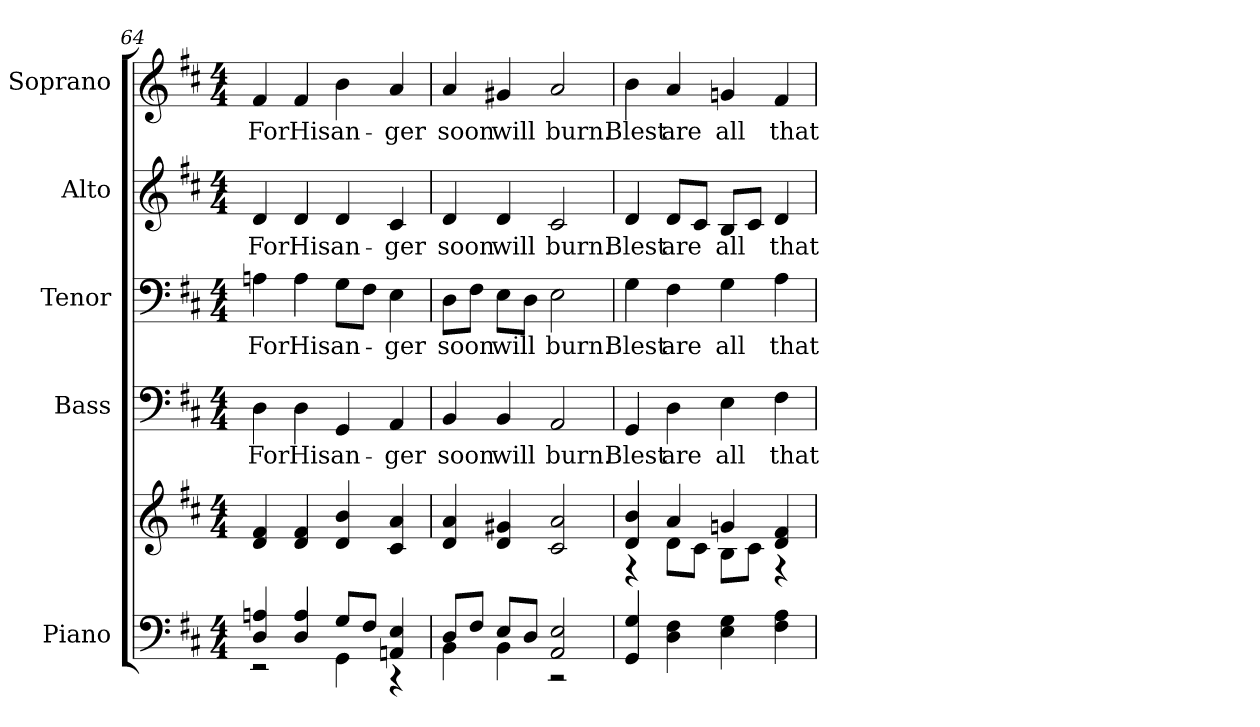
**kern	**kern	**kern	**text	**kern	**text	**kern	**text	**kern	**text
*part5	*part5	*part4	*part4	*part3	*part3	*part2	*part2	*part1	*part1
*staff6	*staff5	*staff4	*staff4	*staff3	*staff3	*staff2	*staff2	*staff1	*staff1
*I"Piano	*	*I"Bass	*	*I"Tenor	*	*I"Alto	*	*I"Soprano	*
*I'Pno.	*	*I'B.	*	*	*	*I'A.	*	*I'S.	*
!!LO:PB:g=z
*clefF4	*clefG2	*clefF4	*	*clefF4	*	*clefG2	*	*clefG2	*
*k[f#c#]	*k[f#c#]	*k[f#c#]	*	*k[f#c#]	*	*k[f#c#]	*	*k[f#c#]	*
*D:	*D:	*D:	*	*D:	*	*D:	*	*D:	*
*M4/4	*M4/4	*M4/4	*	*M4/4	*	*M4/4	*	*M4/4	*
=64	=64	=64	=64	=64	=64	=64	=64	=64	=64
*^	*	*	*	*	*	*	*	*	*
!	!	!	!	!LO:LY:b:color=#000000	!	!	!	!	!	!
!	!	!	!	!	!	!LO:LY:b:color=#000000	!	!	!	!
!	!	!	!	!	!	!	!	!LO:LY:b:color=#000000	!	!
!	!	!	!	!	!	!	!	!	!	!LO:LY:b:color=#000000
4Di/ 4Ani	2r	4di/ 4f#i	4Di\	For	4Ani\	For	4di/	For	4f#i/	For
!	!	!	!	!LO:LY:b:color=#000000	!	!	!	!	!	!
!	!	!	!	!	!	!LO:LY:b:color=#000000	!	!	!	!
!	!	!	!	!	!	!	!	!LO:LY:b:color=#000000	!	!
!	!	!	!	!	!	!	!	!	!	!LO:LY:b:color=#000000
4Di/ 4Ai	.	4di/ 4f#i	4Di\	His	4Ai\	His	4di/	His	4f#i/	His
!	!	!	!	!LO:LY:b:color=#000000	!	!	!	!	!	!
!	!	!	!	!	!	!LO:LY:b:color=#000000	!	!	!	!
!	!	!	!	!	!	!	!	!LO:LY:b:color=#000000	!	!
!	!	!	!	!	!	!	!	!	!	!LO:LY:b:color=#000000
8Gi/L	4GGi\	4di/ 4bi	4GGi/	an-	8Gi\L	an-	4di/	an-	4bi\	an-
8F#i/J	.	.	.	.	8F#i\J	.	.	.	.	.
!	!	!	!	!LO:LY:b:color=#000000	!	!	!	!	!	!
!	!	!	!	!	!	!LO:LY:b:color=#000000	!	!	!	!
!	!	!	!	!	!	!	!	!LO:LY:b:color=#000000	!	!
!	!	!	!	!	!	!	!	!	!	!LO:LY:b:color=#000000
4AAni/ 4Ei	4r	4c#i/ 4ai	4AAi/	-ger	4Ei\	-ger	4c#i/	-ger	4ai/	-ger
=65	=65	=65	=65	=65	=65	=65	=65	=65	=65	=65
!	!	!	!	!LO:LY:b:color=#000000	!	!	!	!	!	!
!	!	!	!	!	!	!LO:LY:b:color=#000000	!	!	!	!
!	!	!	!	!	!	!	!	!LO:LY:b:color=#000000	!	!
!	!	!	!	!	!	!	!	!	!	!LO:LY:b:color=#000000
8Di/L	4BBi\	4di/ 4ai	4BBi/	soon	8Di\L	soon	4di/	soon	4ai/	soon
8F#i/J	.	.	.	.	8F#i\J	.	.	.	.	.
!	!	!	!	!LO:LY:b:color=#000000	!	!	!	!	!	!
!	!	!	!	!	!	!LO:LY:b:color=#000000	!	!	!	!
!	!	!	!	!	!	!	!	!LO:LY:b:color=#000000	!	!
!	!	!	!	!	!	!	!	!	!	!LO:LY:b:color=#000000
8Ei/L	4BBi\	4di/ 4g#Xi	4BBi/	will	8Ei\L	will	4di/	will	4g#Xi/	will
8Di/J	.	.	.	.	8Di\J	.	.	.	.	.
!	!	!	!	!LO:LY:b:color=#000000	!	!	!	!	!	!
!	!	!	!	!	!	!LO:LY:b:color=#000000	!	!	!	!
!	!	!	!	!	!	!	!	!LO:LY:b:color=#000000	!	!
!	!	!	!	!	!	!	!	!	!	!LO:LY:b:color=#000000
2AAi/ 2Ei	2r	2c#i/ 2ai	2AAi/	burn.	2Ei\	burn.	2c#i/	burn.	2ai/	burn.
*v	*v	*	*	*	*	*	*	*	*	*
!!LO:PB:g=z
=66	=66	=66	=66	=66	=66	=66	=66	=66	=66
*	*^	*	*	*	*	*	*	*	*
*^	*	*	*	*	*	*	*	*	*	*
!	!	!	!	!	!LO:LY:b:color=#000000	!	!	!	!	!	!
*v	*v	*	*	*	*	*	*	*	*	*	*
*^	*	*	*	*	*	*	*	*	*	*
!	!	!	!	!	!	!	!LO:LY:b:color=#000000	!	!	!	!
*v	*v	*	*	*	*	*	*	*	*	*	*
*^	*	*	*	*	*	*	*	*	*	*
!	!	!	!	!	!	!	!	!	!LO:LY:b:color=#000000	!	!
*v	*v	*	*	*	*	*	*	*	*	*	*
*^	*	*	*	*	*	*	*	*	*	*
!	!	!	!	!	!	!	!	!	!	!	!LO:LY:b:color=#000000
*v	*v	*	*	*	*	*	*	*	*	*	*
4GGi/ 4Gi	4di/ 4bi	4r	4GGi/	Blest	4Gi\	Blest	4di/	Blest	4bi\	Blest
!	!	!	!	!LO:LY:b:color=#000000	!	!	!	!	!	!
!	!	!	!	!	!	!LO:LY:b:color=#000000	!	!	!	!
!	!	!	!	!	!	!	!	!LO:LY:b:color=#000000	!	!
!	!	!	!	!	!	!	!	!	!	!LO:LY:b:color=#000000
4Di\ 4F#i	4ai/	8di\L	4Di\	are	4F#i\	are	8di/L	are	4ai/	are
.	.	8c#i\J	.	.	.	.	8c#i/J	.	.	.
!	!	!	!	!LO:LY:b:color=#000000	!	!	!	!	!	!
!	!	!	!	!	!	!LO:LY:b:color=#000000	!	!	!	!
!	!	!	!	!	!	!	!	!LO:LY:b:color=#000000	!	!
!	!	!	!	!	!	!	!	!	!	!LO:LY:b:color=#000000
4Ei\ 4Gi	4gni/	8Bi\L	4Ei\	all	4Gi\	all	8Bi/L	all	4gni/	all
.	.	8c#i\J	.	.	.	.	8c#i/J	.	.	.
!	!	!	!	!LO:LY:b:color=#000000	!	!	!	!	!	!
!	!	!	!	!	!	!LO:LY:b:color=#000000	!	!	!	!
!	!	!	!	!	!	!	!	!LO:LY:b:color=#000000	!	!
!	!	!	!	!	!	!	!	!	!	!LO:LY:b:color=#000000
4F#i\ 4Ai	4di/ 4f#i	4r	4F#i\	that	4Ai\	that	4di/	that	4f#i/	that
*	*v	*v	*	*	*	*	*	*	*	*
=	=	=	=	=	=	=	=	=	=
*-	*-	*-	*-	*-	*-	*-	*-	*-	*-
